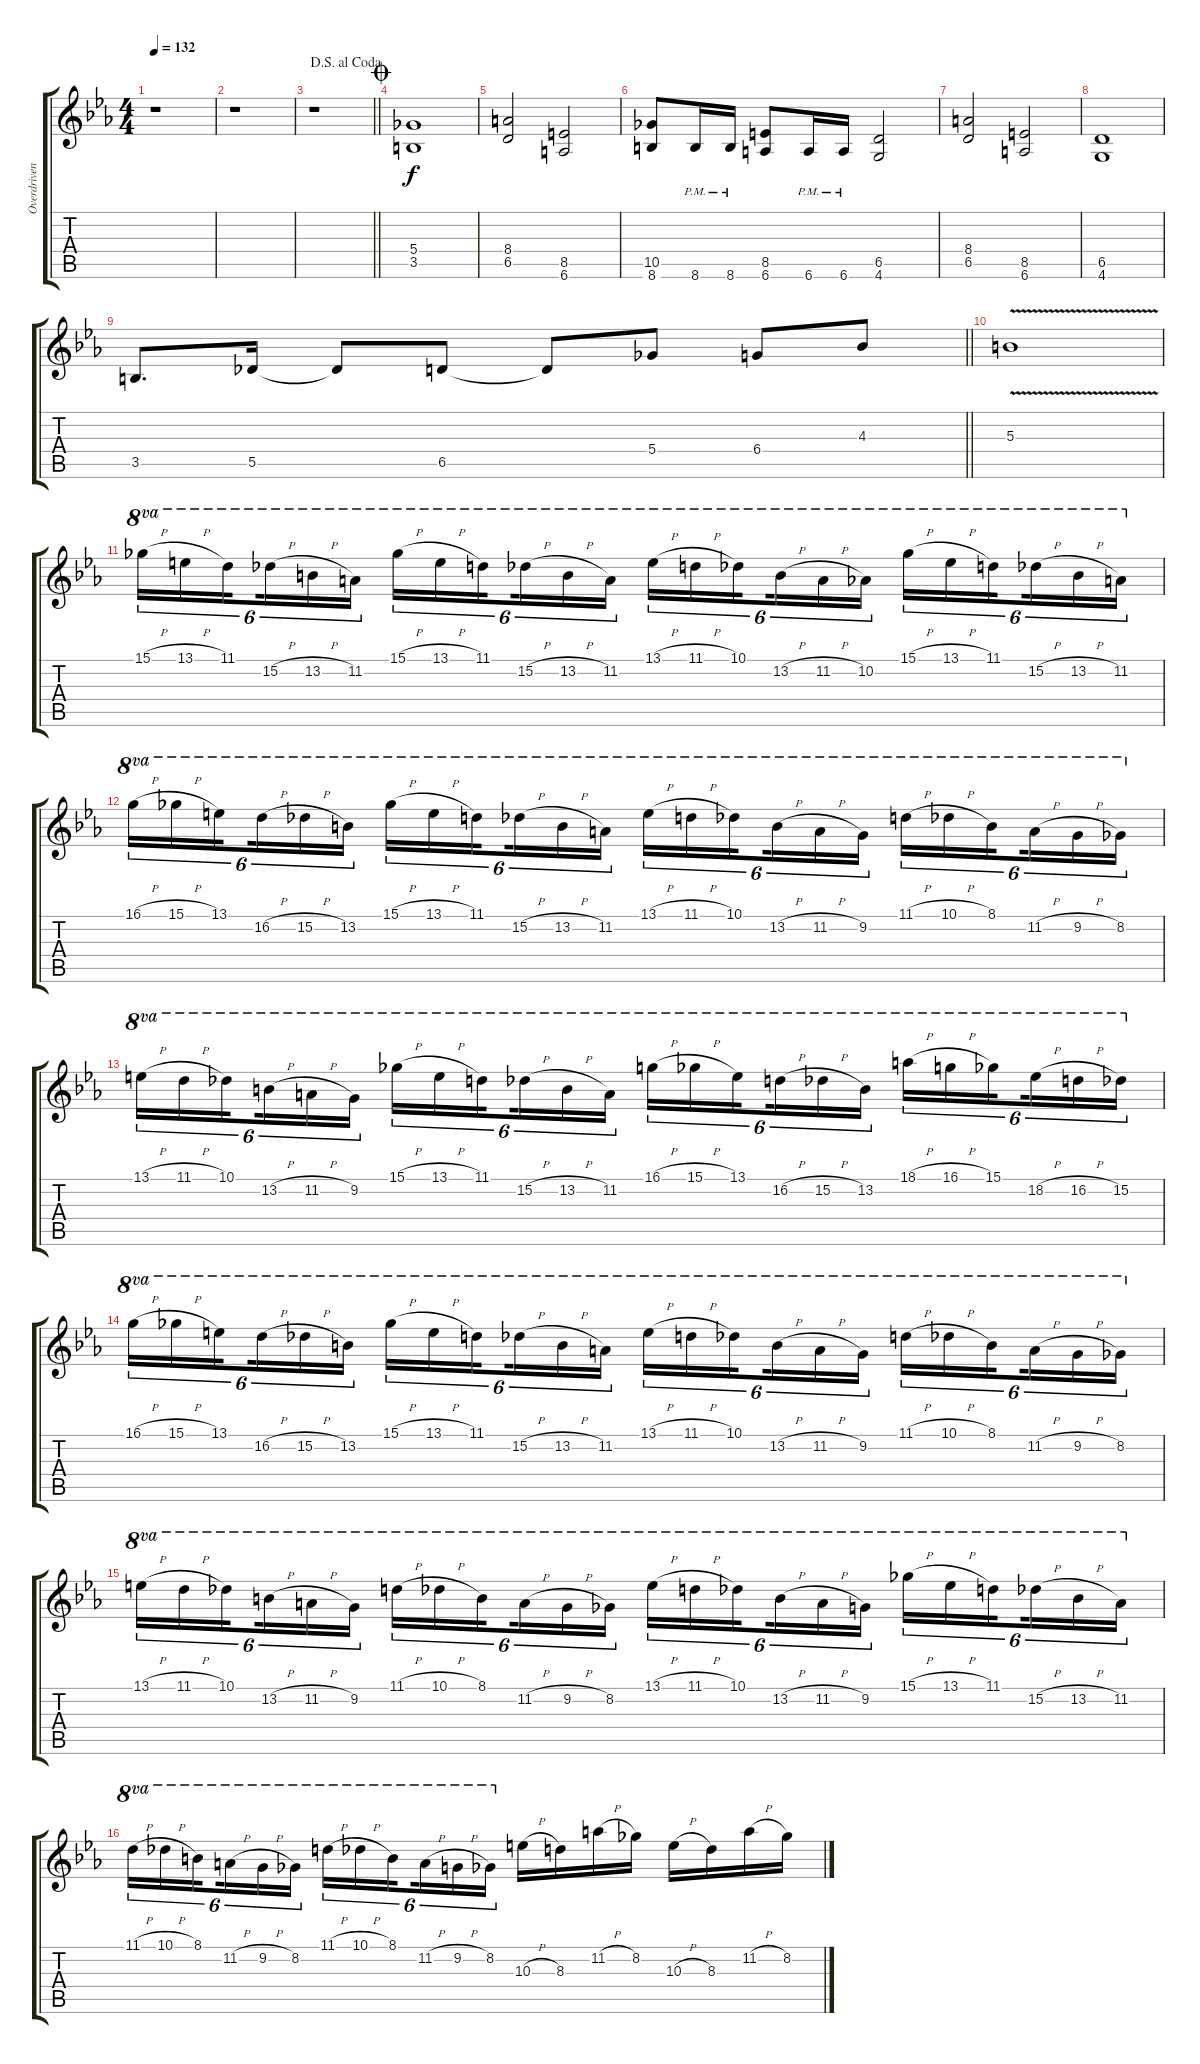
\track ("Overdriven" "Overdriven") {instrument overdrivenguitar}
\staff {score tabs}
\tuning (Eb4 Bb3 Gb3 Db3 Ab2 Eb2) {hide}
\ts (4 4)
\tempo 132
\clef g2
\ks eb
r.1{dy f} |
r.1 |
\jump dalsegnoalcoda
\barLineRight lightlight
r.1 |
\jump coda
(5.4 3.5).1 |
(8.4 6.5).2 (8.5 6.6).2 |
(10.5 8.6).8 8.6{pm}.16 8.6{pm}.16 (8.5 6.6).8 6.6{pm}.16 6.6{pm}.16 (6.5 4.6).2 |
(8.4 6.5).2 (8.5 6.6).2 |
(6.5 4.6).1 |
\barLineRight lightlight
3.5.8{d} 5.5.16 5.5{t}.8 6.5.8 6.5{t}.8 5.4.8 6.4.8 4.3.8 |
\section ("" " ")
5.3{v}.1 |
15.1{h}.16{tu (6 4) ot 8va} 13.1{h}.16{tu (6 4) ot 8va} 11.1.16{tu (6 4) ot 8va beam splitsecondary} 15.2{h}.16{tu (6 4) ot 8va} 13.2{h}.16{tu (6 4) ot 8va} 11.2.16{tu (6 4) ot 8va} 15.1{h}.16{tu (6 4) ot 8va} 13.1{h}.16{tu (6 4) ot 8va} 11.1.16{tu (6 4) ot 8va beam splitsecondary} 15.2{h}.16{tu (6 4) ot 8va} 13.2{h}.16{tu (6 4) ot 8va} 11.2.16{tu (6 4) ot 8va} 13.1{h}.16{tu (6 4) ot 8va} 11.1{h}.16{tu (6 4) ot 8va} 10.1.16{tu (6 4) ot 8va beam splitsecondary} 13.2{h}.16{tu (6 4) ot 8va} 11.2{h}.16{tu (6 4) ot 8va} 10.2.16{tu (6 4) ot 8va} 15.1{h}.16{tu (6 4) ot 8va} 13.1{h}.16{tu (6 4) ot 8va} 11.1.16{tu (6 4) ot 8va beam splitsecondary} 15.2{h}.16{tu (6 4) ot 8va} 13.2{h}.16{tu (6 4) ot 8va} 11.2.16{tu (6 4) ot 8va} |
16.1{h}.16{tu (6 4) ot 8va} 15.1{h}.16{tu (6 4) ot 8va} 13.1.16{tu (6 4) ot 8va beam splitsecondary} 16.2{h}.16{tu (6 4) ot 8va} 15.2{h}.16{tu (6 4) ot 8va} 13.2.16{tu (6 4) ot 8va} 15.1{h}.16{tu (6 4) ot 8va} 13.1{h}.16{tu (6 4) ot 8va} 11.1.16{tu (6 4) ot 8va beam splitsecondary} 15.2{h}.16{tu (6 4) ot 8va} 13.2{h}.16{tu (6 4) ot 8va} 11.2.16{tu (6 4) ot 8va} 13.1{h}.16{tu (6 4) ot 8va} 11.1{h}.16{tu (6 4) ot 8va} 10.1.16{tu (6 4) ot 8va beam splitsecondary} 13.2{h}.16{tu (6 4) ot 8va} 11.2{h}.16{tu (6 4) ot 8va} 9.2.16{tu (6 4) ot 8va} 11.1{h}.16{tu (6 4) ot 8va} 10.1{h}.16{tu (6 4) ot 8va} 8.1.16{tu (6 4) ot 8va beam splitsecondary} 11.2{h}.16{tu (6 4) ot 8va} 9.2{h}.16{tu (6 4) ot 8va} 8.2.16{tu (6 4) ot 8va} |
13.1{h}.16{tu (6 4) ot 8va} 11.1{h}.16{tu (6 4) ot 8va} 10.1.16{tu (6 4) ot 8va beam splitsecondary} 13.2{h}.16{tu (6 4) ot 8va} 11.2{h}.16{tu (6 4) ot 8va} 9.2.16{tu (6 4) ot 8va} 15.1{h}.16{tu (6 4) ot 8va} 13.1{h}.16{tu (6 4) ot 8va} 11.1.16{tu (6 4) ot 8va beam splitsecondary} 15.2{h}.16{tu (6 4) ot 8va} 13.2{h}.16{tu (6 4) ot 8va} 11.2.16{tu (6 4) ot 8va} 16.1{h}.16{tu (6 4) ot 8va} 15.1{h}.16{tu (6 4) ot 8va} 13.1.16{tu (6 4) ot 8va beam splitsecondary} 16.2{h}.16{tu (6 4) ot 8va} 15.2{h}.16{tu (6 4) ot 8va} 13.2.16{tu (6 4) ot 8va} 18.1{h}.16{tu (6 4) ot 8va} 16.1{h}.16{tu (6 4) ot 8va} 15.1.16{tu (6 4) ot 8va beam splitsecondary} 18.2{h}.16{tu (6 4) ot 8va} 16.2{h}.16{tu (6 4) ot 8va} 15.2.16{tu (6 4) ot 8va} |
16.1{h}.16{tu (6 4) ot 8va} 15.1{h}.16{tu (6 4) ot 8va} 13.1.16{tu (6 4) ot 8va beam splitsecondary} 16.2{h}.16{tu (6 4) ot 8va} 15.2{h}.16{tu (6 4) ot 8va} 13.2.16{tu (6 4) ot 8va} 15.1{h}.16{tu (6 4) ot 8va} 13.1{h}.16{tu (6 4) ot 8va} 11.1.16{tu (6 4) ot 8va beam splitsecondary} 15.2{h}.16{tu (6 4) ot 8va} 13.2{h}.16{tu (6 4) ot 8va} 11.2.16{tu (6 4) ot 8va} 13.1{h}.16{tu (6 4) ot 8va} 11.1{h}.16{tu (6 4) ot 8va} 10.1.16{tu (6 4) ot 8va beam splitsecondary} 13.2{h}.16{tu (6 4) ot 8va} 11.2{h}.16{tu (6 4) ot 8va} 9.2.16{tu (6 4) ot 8va} 11.1{h}.16{tu (6 4) ot 8va} 10.1{h}.16{tu (6 4) ot 8va} 8.1.16{tu (6 4) ot 8va beam splitsecondary} 11.2{h}.16{tu (6 4) ot 8va} 9.2{h}.16{tu (6 4) ot 8va} 8.2.16{tu (6 4) ot 8va} |
13.1{h}.16{tu (6 4) ot 8va} 11.1{h}.16{tu (6 4) ot 8va} 10.1.16{tu (6 4) ot 8va beam splitsecondary} 13.2{h}.16{tu (6 4) ot 8va} 11.2{h}.16{tu (6 4) ot 8va} 9.2.16{tu (6 4) ot 8va} 11.1{h}.16{tu (6 4) ot 8va} 10.1{h}.16{tu (6 4) ot 8va} 8.1.16{tu (6 4) ot 8va beam splitsecondary} 11.2{h}.16{tu (6 4) ot 8va} 9.2{h}.16{tu (6 4) ot 8va} 8.2.16{tu (6 4) ot 8va} 13.1{h}.16{tu (6 4) ot 8va} 11.1{h}.16{tu (6 4) ot 8va} 10.1.16{tu (6 4) ot 8va beam splitsecondary} 13.2{h}.16{tu (6 4) ot 8va} 11.2{h}.16{tu (6 4) ot 8va} 9.2.16{tu (6 4) ot 8va} 15.1{h}.16{tu (6 4) ot 8va} 13.1{h}.16{tu (6 4) ot 8va} 11.1.16{tu (6 4) ot 8va beam splitsecondary} 15.2{h}.16{tu (6 4) ot 8va} 13.2{h}.16{tu (6 4) ot 8va} 11.2.16{tu (6 4) ot 8va} |
11.1{h}.16{tu (6 4) ot 8va} 10.1{h}.16{tu (6 4) ot 8va} 8.1.16{tu (6 4) ot 8va beam splitsecondary} 11.2{h}.16{tu (6 4) ot 8va} 9.2{h}.16{tu (6 4) ot 8va} 8.2.16{tu (6 4) ot 8va} 11.1{h}.16{tu (6 4) ot 8va} 10.1{h}.16{tu (6 4) ot 8va} 8.1.16{tu (6 4) ot 8va beam splitsecondary} 11.2{h}.16{tu (6 4) ot 8va} 9.2{h}.16{tu (6 4) ot 8va} 8.2.16{tu (6 4) ot 8va} 10.3{h}.16 8.3.16 11.2{h}.16 8.2.16 10.3{h}.16 8.3.16 11.2{h}.16 8.2.16
